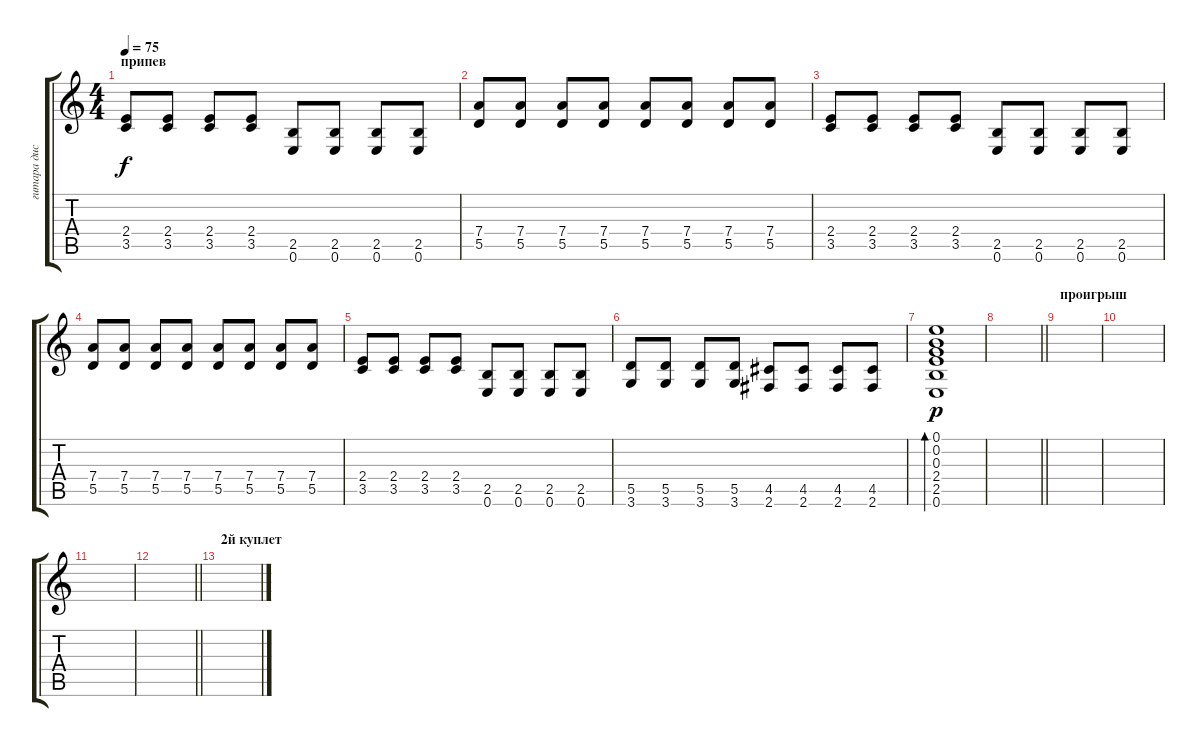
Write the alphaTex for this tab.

\track ("гитара дисторшн" "гитара дис") {instrument distortionguitar}
\staff {score tabs}
\tuning (E4 B3 G3 D3 A2 E2) {hide}
\ts (4 4)
\section ("" "припев")
\tempo 75
\clef g2
\ks c
(2.4 3.5).8{dy f} (2.4 3.5).8 (2.4 3.5).8 (2.4 3.5).8 (2.5 0.6).8 (2.5 0.6).8 (2.5 0.6).8 (2.5 0.6).8 |
(7.4 5.5).8 (7.4 5.5).8 (7.4 5.5).8 (7.4 5.5).8 (7.4 5.5).8 (7.4 5.5).8 (7.4 5.5).8 (7.4 5.5).8 |
(2.4 3.5).8 (2.4 3.5).8 (2.4 3.5).8 (2.4 3.5).8 (2.5 0.6).8 (2.5 0.6).8 (2.5 0.6).8 (2.5 0.6).8 |
(7.4 5.5).8 (7.4 5.5).8 (7.4 5.5).8 (7.4 5.5).8 (7.4 5.5).8 (7.4 5.5).8 (7.4 5.5).8 (7.4 5.5).8 |
(2.4 3.5).8 (2.4 3.5).8 (2.4 3.5).8 (2.4 3.5).8 (2.5 0.6).8 (2.5 0.6).8 (2.5 0.6).8 (2.5 0.6).8 |
(5.5 3.6).8 (5.5 3.6).8 (5.5 3.6).8 (5.5 3.6).8 (4.5 2.6).8 (4.5 2.6).8 (4.5 2.6).8 (4.5 2.6).8 |
(0.1 0.2 0.3 2.4 2.5 0.6).1{bd 240 dy p} |
\barLineRight lightlight
|
\section ("" "проигрыш")
|
|
|
\barLineRight lightlight
|
\section ("" "2й куплет")
